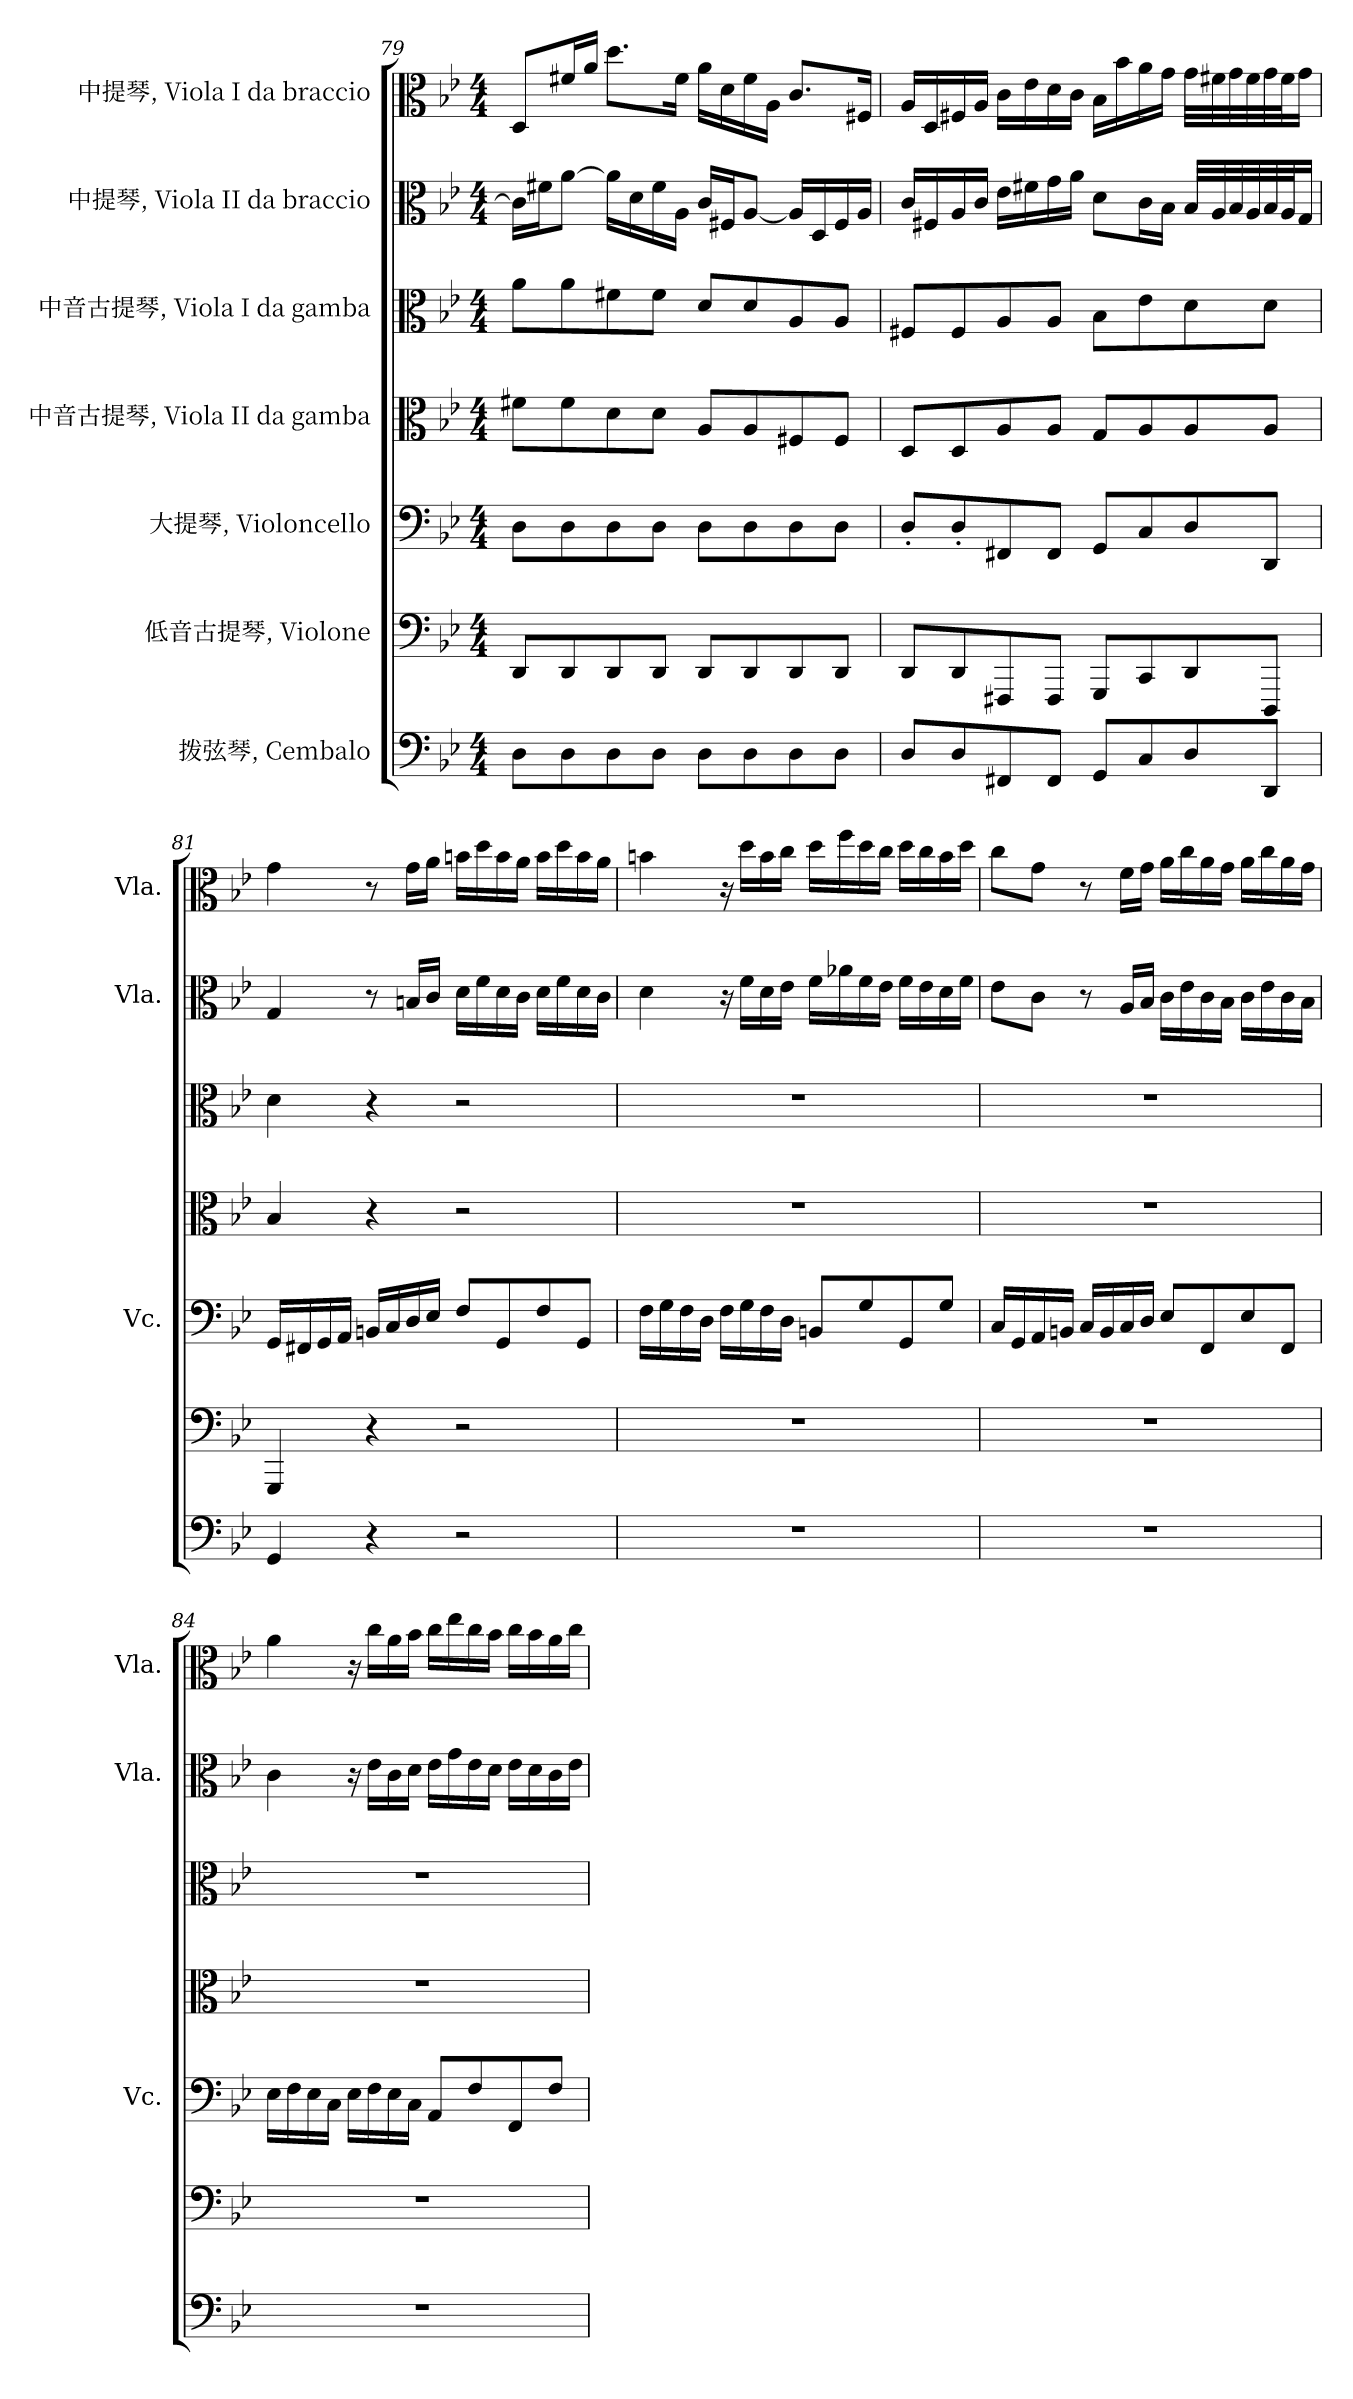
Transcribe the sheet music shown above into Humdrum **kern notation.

**kern	**kern	**kern	**kern	**kern	**kern	**kern
*part7	*part6	*part5	*part4	*part3	*part2	*part1
*staff7	*staff6	*staff5	*staff4	*staff3	*staff2	*staff1
*I"拨弦琴, Cembalo	*I"低音古提琴, Violone	*I"大提琴, Violoncello	*I"中音古提琴, Viola II da gamba	*I"中音古提琴, Viola I da gamba	*I"中提琴, Viola II da braccio	*I"中提琴, Viola I da braccio
*	*	*I'Vc.	*	*	*I'Vla.	*I'Vla.
!!LO:PB:g=z
*clefF4	*clefF4	*clefF4	*clefC3	*clefC3	*clefC3	*clefC3
*k[b-e-]	*k[b-e-]	*k[b-e-]	*k[b-e-]	*k[b-e-]	*k[b-e-]	*k[b-e-]
*M4/4	*M4/4	*M4/4	*M4/4	*M4/4	*M4/4	*M4/4
=79	=79	=79	=79	=79	=79	=79
8D\L	8DD/L	8D\L	8f#X\L	8a\L	16c\LL]	8D/L
.	.	.	.	.	16f#X\J	.
8D\	8DD/	8D\	8f#\	8a\	[8a\J	16f#X/L
.	.	.	.	.	.	16a/JJ
8D\	8DD/	8D\	8d\	8f#X\	16a\LL]	8.dd\L
.	.	.	.	.	16d\	.
8D\J	8DD/J	8D\J	8d\J	8f#\J	16f#\	.
.	.	.	.	.	16A\JJ	16f#\Jk
8D\L	8DD/L	8D\L	8A/L	8d/L	16c/LL	16a\LL
.	.	.	.	.	16F#X/J	16d\
8D\	8DD/	8D\	8A/	8d/	[8A/J	16f#\
.	.	.	.	.	.	16A\JJ
8D\	8DD/	8D\	8F#X/	8A/	16A/LL]	8.c/L
.	.	.	.	.	16D/	.
8D\J	8DD/J	8D\J	8F#/J	8A/J	16F#/	.
.	.	.	.	.	16A/JJ	16F#X/Jk
=80	=80	=80	=80	=80	=80	=80
8D/L	8DD/L	8D'/L	8D/L	8F#X/L	16c/LL	16A/LL
.	.	.	.	.	16F#X/	16D/
8D/	8DD/	8D'/	8D/	8F#/	16A/	16F#X/
.	.	.	.	.	16c/JJ	16A/JJ
8FF#X/	8FFF#X/	8FF#X/	8A/	8A/	16e-\LL	16c\LL
.	.	.	.	.	16f#X\	16e-\
8FF#/J	8FFF#/J	8FF#/J	8A/J	8A/J	16g\	16d\
.	.	.	.	.	16a\JJ	16c\JJ
8GG/L	8GGG/L	8GG/L	8G/L	8B-\L	8d\L	16B-\LL
.	.	.	.	.	.	16b-\
8C/	8CC/	8C/	8A/	8e-\	16c\L	16a\
.	.	.	.	.	16B-\JJ	16g\JJ
8D/	8DD/	8D/	8A/	8d\	32B-/LLL	32g\LLL
.	.	.	.	.	32A/	32f#X\
.	.	.	.	.	32B-/	32g\
.	.	.	.	.	32A/	32f#\
8DD/J	8DDD/J	8DD/J	8A/J	8d\J	32B-/	32g\
.	.	.	.	.	32A/J	32f#\J
.	.	.	.	.	16G/JJ	16g\JJ
!!LO:PB:g=z
=81	=81	=81	=81	=81	=81	=81
4GG/	4GGG/	16GG/LL	4B-/	4d\	4G/	4g\
.	.	16FF#X/	.	.	.	.
.	.	16GG/	.	.	.	.
.	.	16AA/JJ	.	.	.	.
4r	4r	16BBn/LL	4r	4r	8r	8r
.	.	16C/	.	.	.	.
.	.	16D/	.	.	16Bn/LL	16g\LL
.	.	16E-/JJ	.	.	16c/JJ	16a\JJ
2r	2r	8F/L	2r	2r	16d\LL	16bn\LL
.	.	.	.	.	16f\	16dd\
.	.	8GG/	.	.	16d\	16b\
.	.	.	.	.	16c\JJ	16a\JJ
.	.	8F/	.	.	16d\LL	16b\LL
.	.	.	.	.	16f\	16dd\
.	.	8GG/J	.	.	16d\	16b\
.	.	.	.	.	16c\JJ	16a\JJ
=82	=82	=82	=82	=82	=82	=82
1r	1r	16F\LL	1r	1r	4d\	4bn\
.	.	16G\	.	.	.	.
.	.	16F\	.	.	.	.
.	.	16D\JJ	.	.	.	.
.	.	16F\LL	.	.	16r	16r
.	.	16G\	.	.	16f\LL	16dd\LL
.	.	16F\	.	.	16d\	16b\
.	.	16D\JJ	.	.	16e-\JJ	16cc\JJ
.	.	8BBn/L	.	.	16f\LL	16dd\LL
.	.	.	.	.	16a-X\	16ff\
.	.	8G/	.	.	16f\	16dd\
.	.	.	.	.	16e-\JJ	16cc\JJ
.	.	8GG/	.	.	16f\LL	16dd\LL
.	.	.	.	.	16e-\	16cc\
.	.	8G/J	.	.	16d\	16b\
.	.	.	.	.	16f\JJ	16dd\JJ
!!LO:PB:g=z
=83	=83	=83	=83	=83	=83	=83
1r	1r	16C/LL	1r	1r	8e-\L	8cc\L
.	.	16GG/	.	.	.	.
.	.	16AA/	.	.	8c\J	8g\J
.	.	16BBn/JJ	.	.	.	.
.	.	16C/LL	.	.	8r	8r
.	.	16BB/	.	.	.	.
.	.	16C/	.	.	16A/LL	16f\LL
.	.	16D/JJ	.	.	16B-/JJ	16g\JJ
.	.	8E-/L	.	.	16c\LL	16a\LL
.	.	.	.	.	16e-\	16cc\
.	.	8FF/	.	.	16c\	16a\
.	.	.	.	.	16B-\JJ	16g\JJ
.	.	8E-/	.	.	16c\LL	16a\LL
.	.	.	.	.	16e-\	16cc\
.	.	8FF/J	.	.	16c\	16a\
.	.	.	.	.	16B-\JJ	16g\JJ
=84	=84	=84	=84	=84	=84	=84
1r	1r	16E-\LL	1r	1r	4c\	4a\
.	.	16F\	.	.	.	.
.	.	16E-\	.	.	.	.
.	.	16C\JJ	.	.	.	.
.	.	16E-\LL	.	.	16r	16r
.	.	16F\	.	.	16e-\LL	16cc\LL
.	.	16E-\	.	.	16c\	16a\
.	.	16C\JJ	.	.	16d\JJ	16b-\JJ
.	.	8AA/L	.	.	16e-\LL	16cc\LL
.	.	.	.	.	16g\	16ee-\
.	.	8F/	.	.	16e-\	16cc\
.	.	.	.	.	16d\JJ	16b-\JJ
.	.	8FF/	.	.	16e-\LL	16cc\LL
.	.	.	.	.	16d\	16b-\
.	.	8F/J	.	.	16c\	16a\
.	.	.	.	.	16e-\JJ	16cc\JJ
=	=	=	=	=	=	=
*-	*-	*-	*-	*-	*-	*-
